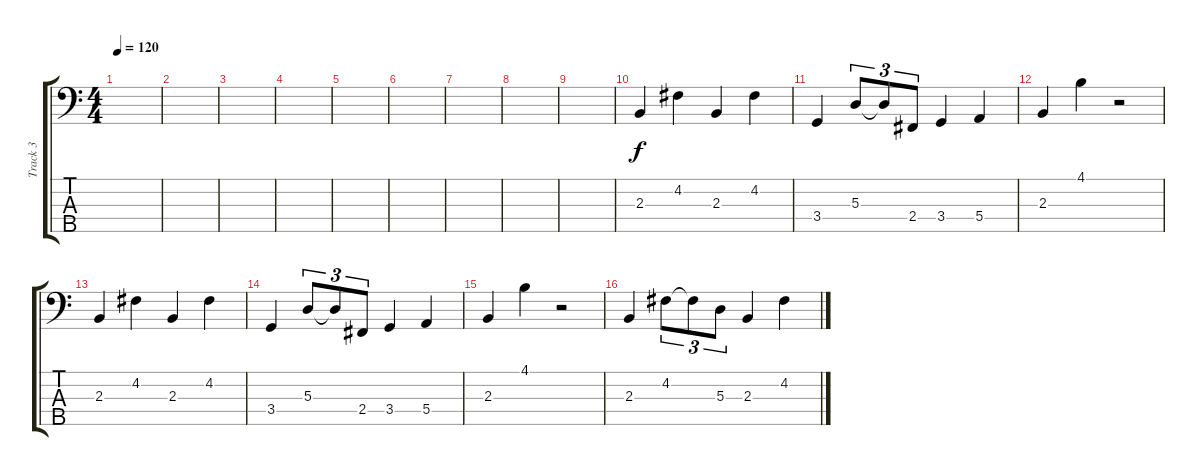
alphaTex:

\track ("Track 3" "Track 3") {instrument electricbassfinger}
\staff {score tabs}
\tuning (G2 D2 A1 E1 B0) {hide}
\ts (4 4)
\tempo 120
\clef f4
\ks c
|
|
|
|
|
|
|
|
|
2.3.4 4.2.4 2.3.4 4.2.4 |
3.4.4 5.3.8{tu (3 2)} 5.3{t}.8{tu (3 2)} 2.4.8{tu (3 2)} 3.4.4 5.4.4 |
2.3.4 4.1.4 r.2 |
2.3.4 4.2.4 2.3.4 4.2.4 |
3.4.4 5.3.8{tu (3 2)} 5.3{t}.8{tu (3 2)} 2.4.8{tu (3 2)} 3.4.4 5.4.4 |
2.3.4 4.1.4 r.2 |
2.3.4 4.2.8{tu (3 2)} 4.2{t}.8{tu (3 2)} 5.3.8{tu (3 2)} 2.3.4 4.2.4
